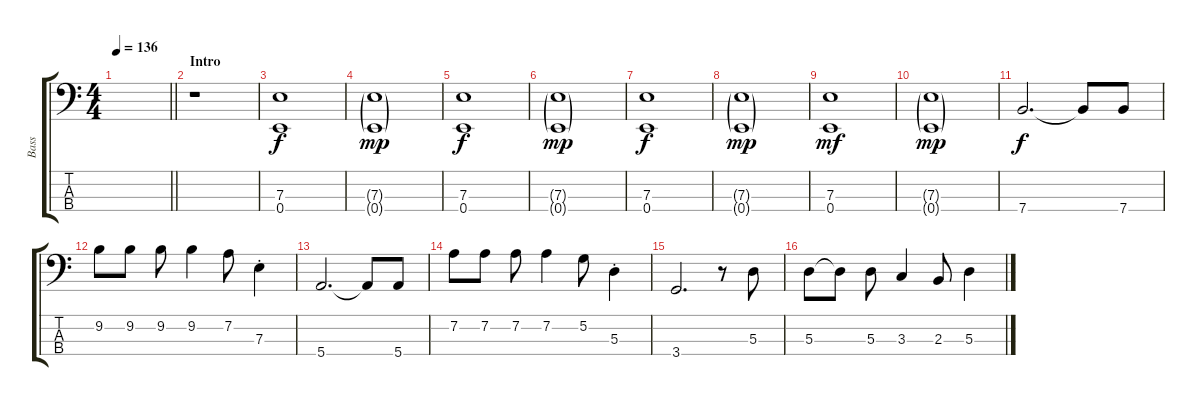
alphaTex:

\track ("Bass" "Bass") {instrument electricbassfinger}
\staff {score tabs}
\tuning (G2 D2 A1 E1) {hide}
\ts (4 4)
\tempo 136
\clef f4
\barLineRight lightlight
\ks c
|
\section ("" "Intro")
r.1 |
(7.3 0.4).1 |
(7.3{g} 0.4{g}).1{dy mp} |
(7.3 0.4).1{dy f} |
(7.3{g} 0.4{g}).1{dy mp} |
(7.3 0.4).1{dy f} |
(7.3{g} 0.4{g}).1{dy mp} |
(7.3 0.4).1{dy mf} |
(7.3{g} 0.4{g}).1{dy mp} |
7.4.2{d dy f} 7.4{t}.8 7.4.8 |
9.2.8 9.2.8 9.2.8 9.2.4 7.2.8 7.3{st}.4 |
5.4.2{d} 5.4{t}.8 5.4.8 |
7.2.8 7.2.8 7.2.8 7.2.4 5.2.8 5.3{st}.4 |
3.4.2{d} r.8 5.3.8 |
5.3.8 5.3{t}.8 5.3.8 3.3.4 2.3.8 5.3.4
